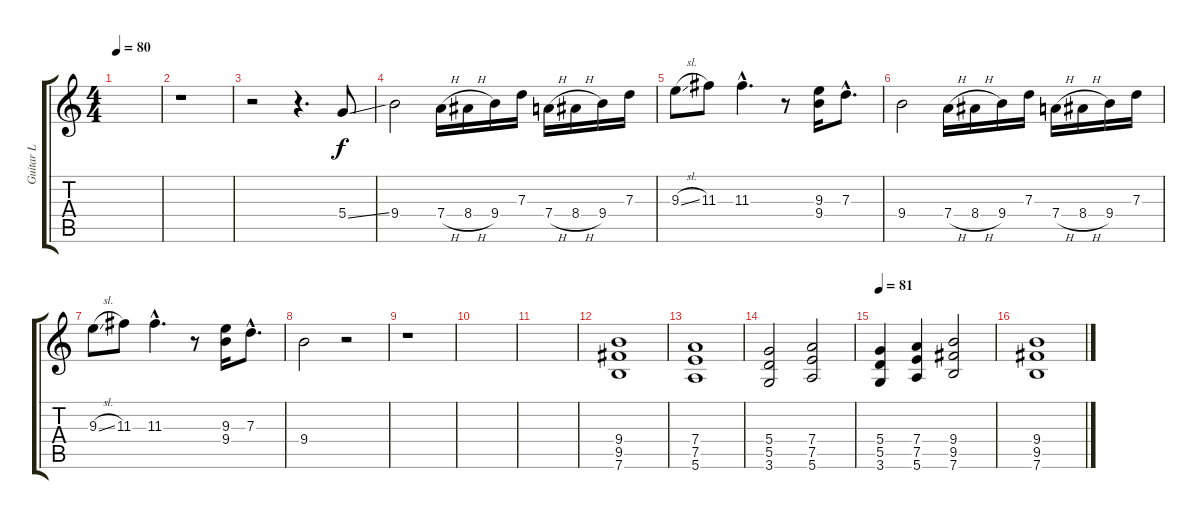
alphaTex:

\track ("Guitar L" "Guitar L") {instrument distortionguitar}
\staff {score tabs}
\tuning (E4 B3 G3 D3 A2 E2) {hide}
\ts (4 4)
\tempo 80
\clef g2
\ks c
|
r.1 |
r.2 r.4{d} 5.4{ss}.8 |
9.4.2 7.4{h}.16 8.4{h}.16 9.4.16 7.3.16 7.4{h}.16 8.4{h}.16 9.4.16 7.3.16 |
9.3{sl}.8 11.3.8 11.3{hac}.4{d} r.8 (9.3 9.4).16 7.3{hac}.8{d} |
9.4.2 7.4{h}.16 8.4{h}.16 9.4.16 7.3.16 7.4{h}.16 8.4{h}.16 9.4.16 7.3.16 |
9.3{sl}.8 11.3.8 11.3{hac}.4{d} r.8 (9.3 9.4).16 7.3{hac}.8{d} |
9.4.2 r.2 |
r.1 |
|
|
(9.4 9.5 7.6).1 |
(7.4 7.5 5.6).1 |
(5.4 5.5 3.6).2 (7.4 7.5 5.6).2 |
\tempo 81
(5.4 5.5 3.6).4 (7.4 7.5 5.6).4 (9.4 9.5 7.6).2 |
(9.4 9.5 7.6).1
